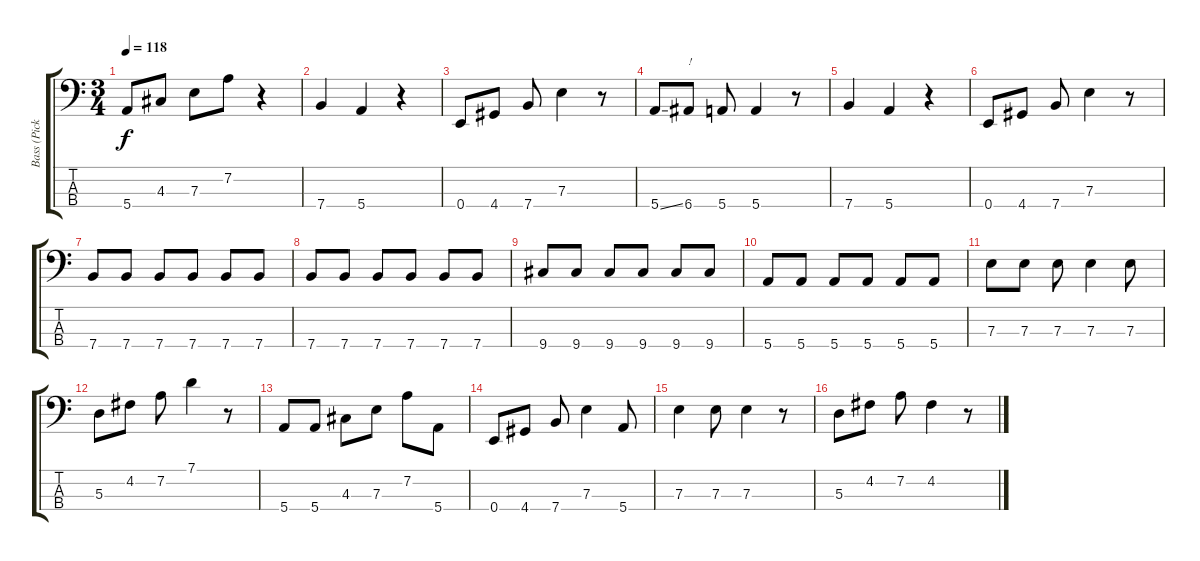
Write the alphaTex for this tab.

\track ("Bass (Pick)" "Bass (Pick") {instrument electricbasspick}
\staff {score tabs}
\tuning (G2 D2 A1 E1) {hide}
\ts (3 4)
\tempo 118
\clef f4
\ks c
5.4.8{dy f} 4.3.8 7.3.8 7.2.8 r.4 |
7.4.4 5.4.4 r.4 |
0.4.8 4.4.8 7.4.8 7.3.4 r.8 |
5.4{ss}.8 6.4.8{txt "!"} 5.4.8 5.4.4 r.8 |
7.4.4 5.4.4 r.4 |
0.4.8 4.4.8 7.4.8 7.3.4 r.8 |
7.4.8 7.4.8 7.4.8 7.4.8 7.4.8 7.4.8 |
7.4.8 7.4.8 7.4.8 7.4.8 7.4.8 7.4.8 |
9.4.8 9.4.8 9.4.8 9.4.8 9.4.8 9.4.8 |
5.4.8 5.4.8 5.4.8 5.4.8 5.4.8 5.4.8 |
7.3.8 7.3.8 7.3.8 7.3.4 7.3.8 |
5.3.8 4.2.8 7.2.8 7.1.4 r.8 |
5.4.8 5.4.8 4.3.8 7.3.8 7.2.8 5.4.8 |
0.4.8 4.4.8 7.4.8 7.3.4 5.4.8 |
7.3.4 7.3.8 7.3.4 r.8 |
5.3.8 4.2.8 7.2.8 4.2.4 r.8
